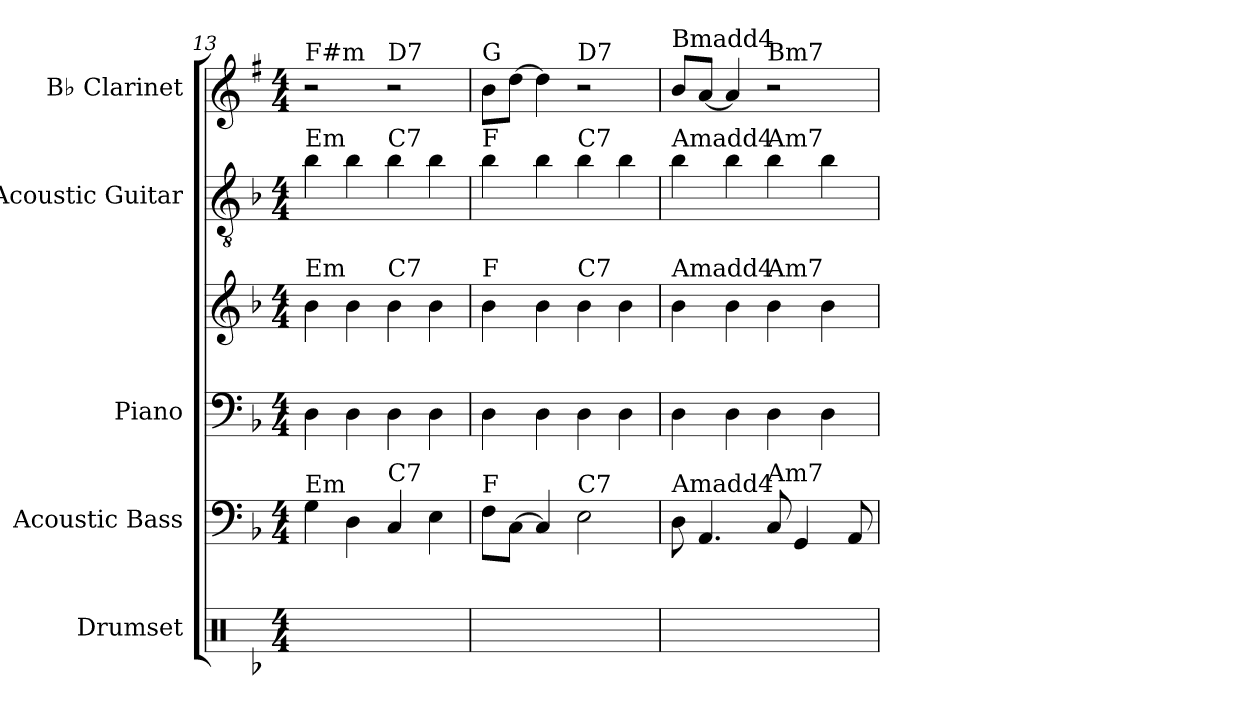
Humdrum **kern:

**kern	**kern	**kern	**kern	**kern	**kern
*part5	*part4	*part3	*part3	*part2	*part1
*staff6	*staff5	*staff4	*staff3	*staff2	*staff1
*I"Drumset	*I"Acoustic Bass	*I"Piano	*	*I"Acoustic Guitar	*I"B♭ Clarinet
*I'D. Set	*I'Bass	*I'Pno.	*	*I'Guit.	*I'B♭ Cl.
*clefX	*clefF4	*clefF4	*clefG2	*clefGv2	*clefG2
*	*ITrd7c12	*	*	*	*ITrd1c2
*k[b-]	*k[b-]	*k[b-]	*k[b-]	*k[b-]	*k[b-]
*M4/4	*M4/4	*M4/4	*M4/4	*M4/4	*M4/4
=13	=13	=13	=13	=13	=13
!	!	!	!	!	!LO:TX:a:t=F#m
!	!	!	!	!LO:TX:a:t=Em	!
!	!	!	!LO:TX:a:t=Em	!	!
!	!LO:TX:a:t=Em	!	!	!	!
4R	4GG\	4D	4b-	4b-	2r
4R	4DD\	4D	4b-	4b-	.
!	!	!	!	!	!LO:TX:a:t=D7
!	!	!	!	!LO:TX:a:t=C7	!
!	!	!	!LO:TX:a:t=C7	!	!
!	!LO:TX:a:t=C7	!	!	!	!
4R	4CC/	4D	4b-	4b-	2r
4R	4EE\	4D	4b-	4b-	.
!!LO:LB:g=z
=14	=14	=14	=14	=14	=14
!	!	!	!	!	!LO:TX:a:t=G
!	!	!	!	!LO:TX:a:t=F	!
!	!	!	!LO:TX:a:t=F	!	!
!	!LO:TX:a:t=F	!	!	!	!
4R	8FF\L	4D	4b-	4b-	8a\L
.	[8CC\J	.	.	.	[8cc\J
4R	4CC/]	4D	4b-	4b-	4cc\]
!	!	!	!	!	!LO:TX:a:t=D7
!	!	!	!	!LO:TX:a:t=C7	!
!	!	!	!LO:TX:a:t=C7	!	!
!	!LO:TX:a:t=C7	!	!	!	!
4R	2EE\	4D	4b-	4b-	2r
4R	.	4D	4b-	4b-	.
=15	=15	=15	=15	=15	=15
!	!	!	!	!	!LO:TX:a:t=Bmadd4
!	!	!	!	!LO:TX:a:t=Amadd4	!
!	!	!	!LO:TX:a:t=Amadd4	!	!
!	!LO:TX:a:t=Amadd4	!	!	!	!
4R	8DD\	4D	4b-	4b-	8a/L
.	4.AAA/	.	.	.	[8g/J
4R	.	4D	4b-	4b-	4g/]
!	!	!	!	!	!LO:TX:a:t=Bm7
!	!	!	!	!LO:TX:a:t=Am7	!
!	!	!	!LO:TX:a:t=Am7	!	!
!	!LO:TX:a:t=Am7	!	!	!	!
4R	8CC/	4D	4b-	4b-	2r
.	4GGG/	.	.	.	.
4R	.	4D	4b-	4b-	.
.	8AAA/	.	.	.	.
=	=	=	=	=	=
*-	*-	*-	*-	*-	*-
